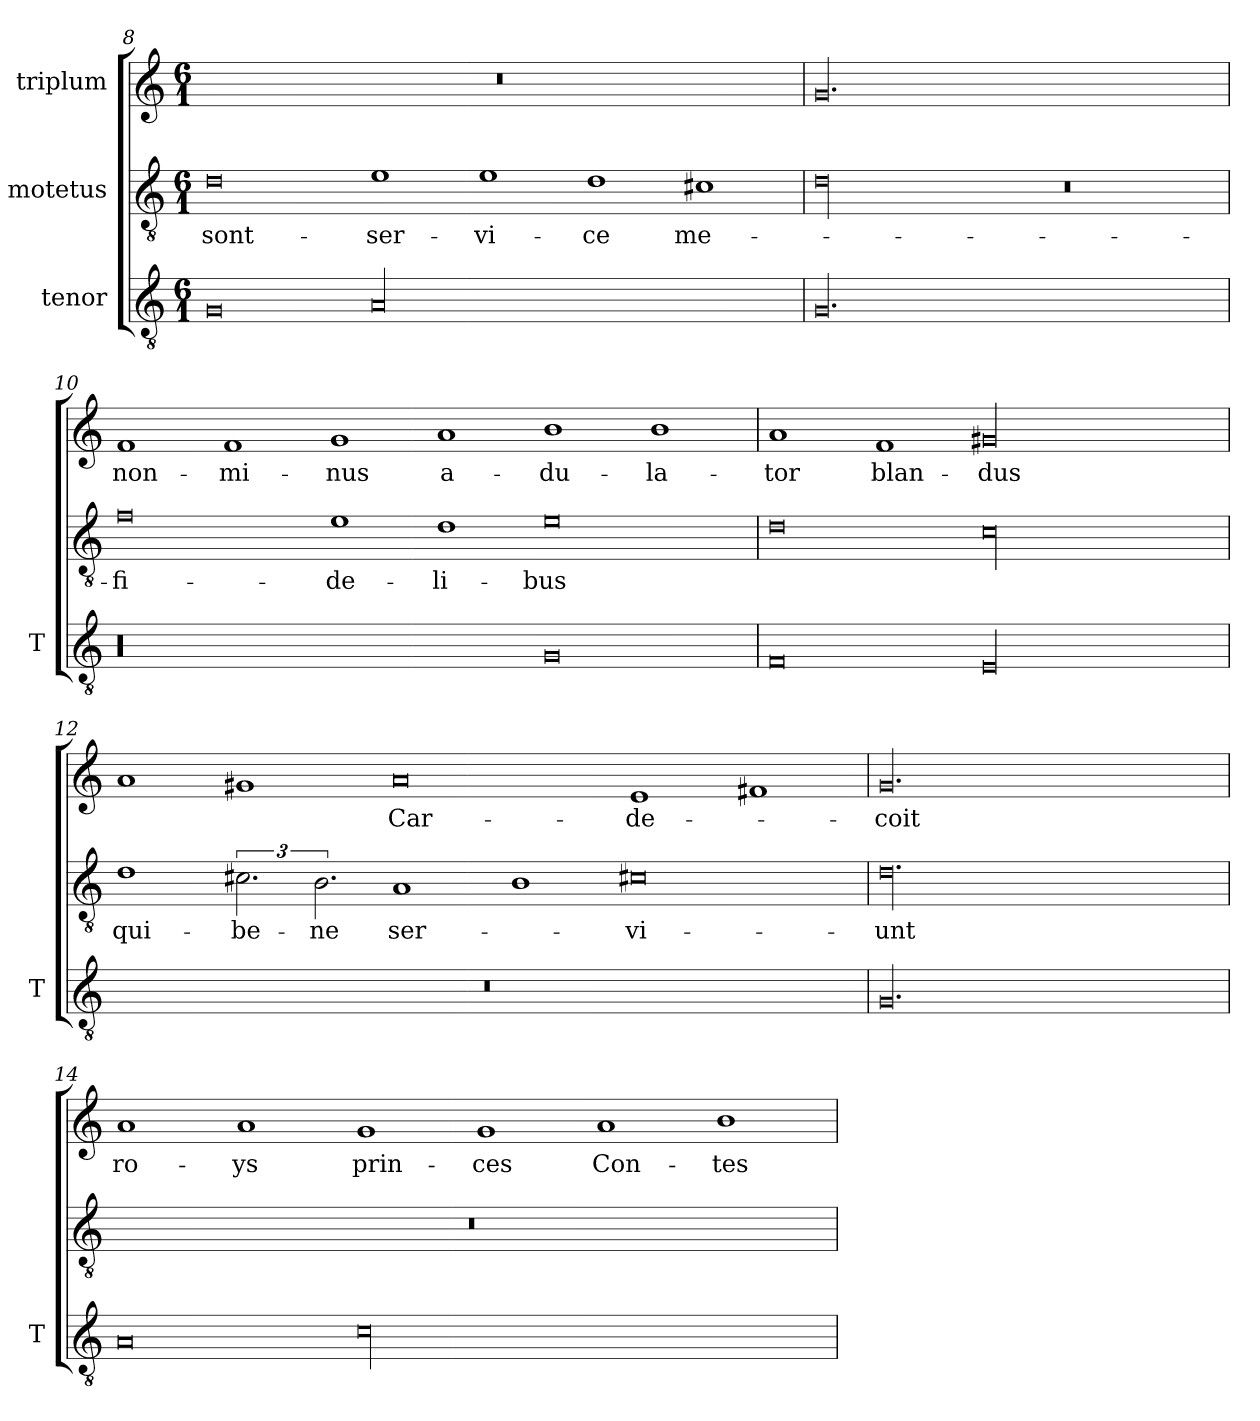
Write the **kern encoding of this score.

**kern	**kern	**text	**kern	**text
*part3	*part2	*part2	*part1	*part1
*staff3	*staff2	*staff2	*staff1	*staff1
*I"tenor	*I"motetus	*	*I"triplum	*
*I'T	*	*	*	*
!!LO:LB:g=z
*clefGv2	*clefGv2	*	*clefG2	*
*k[]	*k[]	*	*k[]	*
*C:	*C:	*	*C:	*
*M6/1	*M6/1	*	*M6/1	*
=8	=8	=8	=8	=8
0G/	0d\	sont-	00.r	.
00A/	1e\	ser-	.	.
.	1e\	-vi-	.	.
.	1d\	-ce	.	.
.	1c#Xi\	me-	.	.
=9	=9	=9	=9	=9
00.G/	00d\	.	00.g/	.
.	0r	.	.	.
=10	=10	=10	=10	=10
00r	0f\	-fi-	1f/	non-
.	.	.	1f/	mi-
.	1e\	-de-	1g/	-nus
.	1d\	-li-	1a/	a-
0G/	0e\	-bus	1b\	-du-
.	.	.	1b\	-la-
=11	=11	=11	=11	=11
0F/	0d\	.	1a/	-tor
.	.	.	1f/	blan-
00E/	00c\	.	00g#X/	-dus
!!LO:PB:g=z
=12	=12	=12	=12	=12
00.r	1d\	qui-	1a/	.
.	3.c#Xi\	be-	1g#Xi/	.
.	3.B\	-ne	.	.
.	1A/	ser-	0a/	Car-
.	1B\	.	.	.
.	0c#Xi\	-vi-	1e/	de-
.	.	.	1f#Xi/	.
=13	=13	=13	=13	=13
00.G/	00.d\	-unt	00.g/	-coit
=14	=14	=14	=14	=14
0A/	00.r	.	1a/	ro-
.	.	.	1a/	-ys
00c\	.	.	1g/	prin-
.	.	.	1g/	-ces
.	.	.	1a/	Con-
.	.	.	1b\	-tes
=	=	=	=	=
*-	*-	*-	*-	*-
